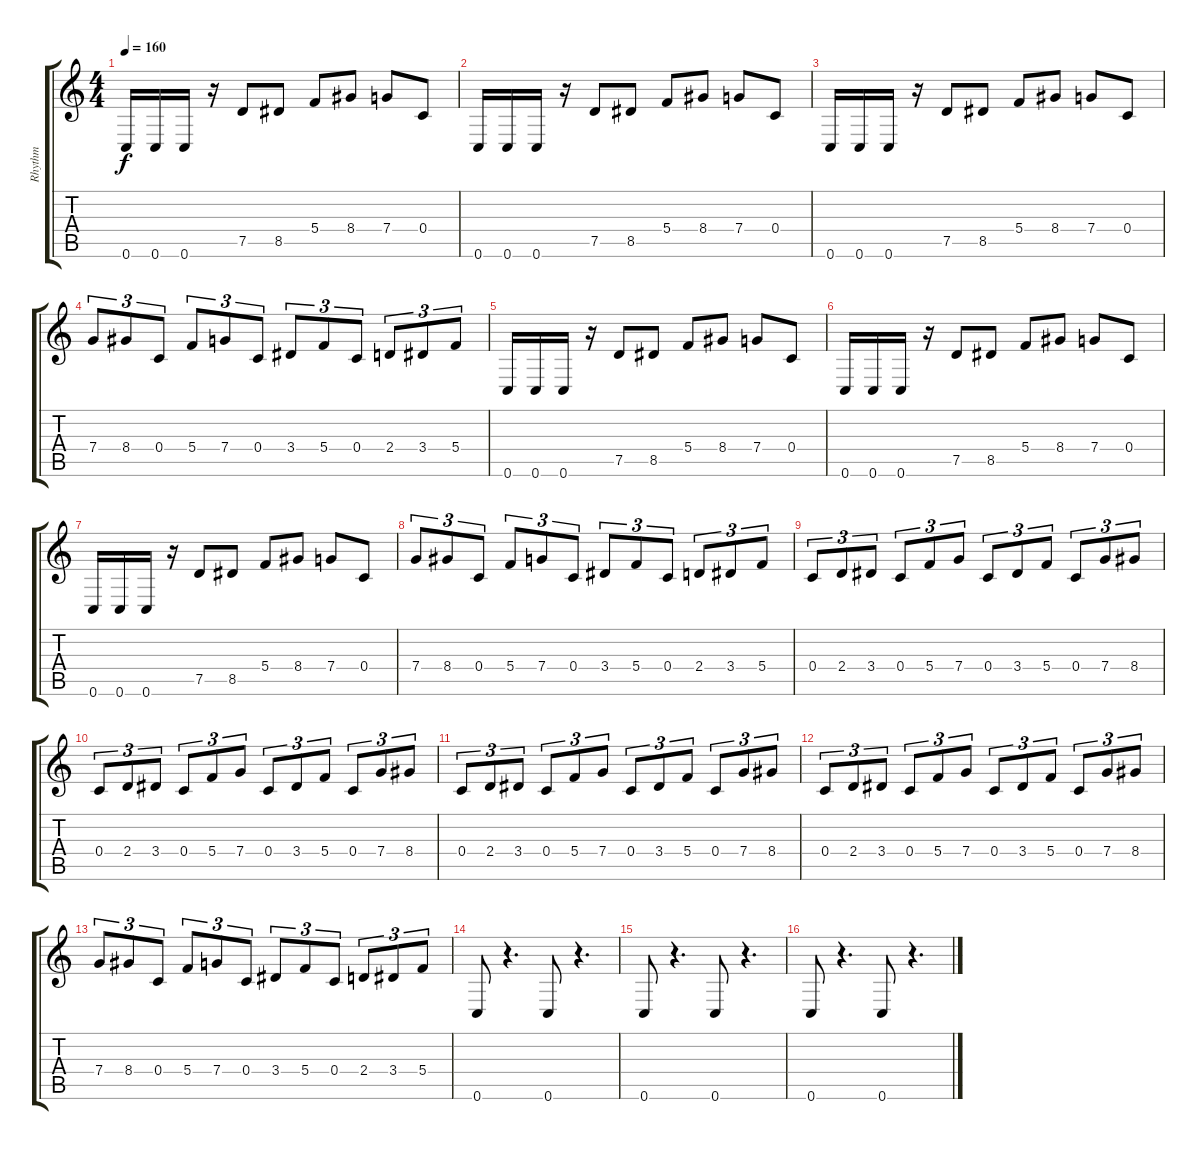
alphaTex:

\track ("Rhythm" "Rhythm") {instrument distortionguitar}
\staff {score tabs}
\tuning (D4 A3 F3 C3 G2 C2) {hide}
\ts (4 4)
\tempo 160
\clef g2
\ks c
0.6.16{dy f} 0.6.16 0.6.16 r.16 7.5.8 8.5.8 5.4.8 8.4.8 7.4.8 0.4.8 |
0.6.16 0.6.16 0.6.16 r.16 7.5.8 8.5.8 5.4.8 8.4.8 7.4.8 0.4.8 |
0.6.16 0.6.16 0.6.16 r.16 7.5.8 8.5.8 5.4.8 8.4.8 7.4.8 0.4.8 |
7.4.8{tu (3 2)} 8.4.8{tu (3 2)} 0.4.8{tu (3 2)} 5.4.8{tu (3 2)} 7.4.8{tu (3 2)} 0.4.8{tu (3 2)} 3.4.8{tu (3 2)} 5.4.8{tu (3 2)} 0.4.8{tu (3 2)} 2.4.8{tu (3 2)} 3.4.8{tu (3 2)} 5.4.8{tu (3 2)} |
0.6.16 0.6.16 0.6.16 r.16 7.5.8 8.5.8 5.4.8 8.4.8 7.4.8 0.4.8 |
0.6.16 0.6.16 0.6.16 r.16 7.5.8 8.5.8 5.4.8 8.4.8 7.4.8 0.4.8 |
0.6.16 0.6.16 0.6.16 r.16 7.5.8 8.5.8 5.4.8 8.4.8 7.4.8 0.4.8 |
7.4.8{tu (3 2)} 8.4.8{tu (3 2)} 0.4.8{tu (3 2)} 5.4.8{tu (3 2)} 7.4.8{tu (3 2)} 0.4.8{tu (3 2)} 3.4.8{tu (3 2)} 5.4.8{tu (3 2)} 0.4.8{tu (3 2)} 2.4.8{tu (3 2)} 3.4.8{tu (3 2)} 5.4.8{tu (3 2)} |
0.4.8{tu (3 2)} 2.4.8{tu (3 2)} 3.4.8{tu (3 2)} 0.4.8{tu (3 2)} 5.4.8{tu (3 2)} 7.4.8{tu (3 2)} 0.4.8{tu (3 2)} 3.4.8{tu (3 2)} 5.4.8{tu (3 2)} 0.4.8{tu (3 2)} 7.4.8{tu (3 2)} 8.4.8{tu (3 2)} |
0.4.8{tu (3 2)} 2.4.8{tu (3 2)} 3.4.8{tu (3 2)} 0.4.8{tu (3 2)} 5.4.8{tu (3 2)} 7.4.8{tu (3 2)} 0.4.8{tu (3 2)} 3.4.8{tu (3 2)} 5.4.8{tu (3 2)} 0.4.8{tu (3 2)} 7.4.8{tu (3 2)} 8.4.8{tu (3 2)} |
0.4.8{tu (3 2)} 2.4.8{tu (3 2)} 3.4.8{tu (3 2)} 0.4.8{tu (3 2)} 5.4.8{tu (3 2)} 7.4.8{tu (3 2)} 0.4.8{tu (3 2)} 3.4.8{tu (3 2)} 5.4.8{tu (3 2)} 0.4.8{tu (3 2)} 7.4.8{tu (3 2)} 8.4.8{tu (3 2)} |
0.4.8{tu (3 2)} 2.4.8{tu (3 2)} 3.4.8{tu (3 2)} 0.4.8{tu (3 2)} 5.4.8{tu (3 2)} 7.4.8{tu (3 2)} 0.4.8{tu (3 2)} 3.4.8{tu (3 2)} 5.4.8{tu (3 2)} 0.4.8{tu (3 2)} 7.4.8{tu (3 2)} 8.4.8{tu (3 2)} |
7.4.8{tu (3 2)} 8.4.8{tu (3 2)} 0.4.8{tu (3 2)} 5.4.8{tu (3 2)} 7.4.8{tu (3 2)} 0.4.8{tu (3 2)} 3.4.8{tu (3 2)} 5.4.8{tu (3 2)} 0.4.8{tu (3 2)} 2.4.8{tu (3 2)} 3.4.8{tu (3 2)} 5.4.8{tu (3 2)} |
0.6.8 r.4{d} 0.6.8 r.4{d} |
0.6.8 r.4{d} 0.6.8 r.4{d} |
0.6.8 r.4{d} 0.6.8 r.4{d}
